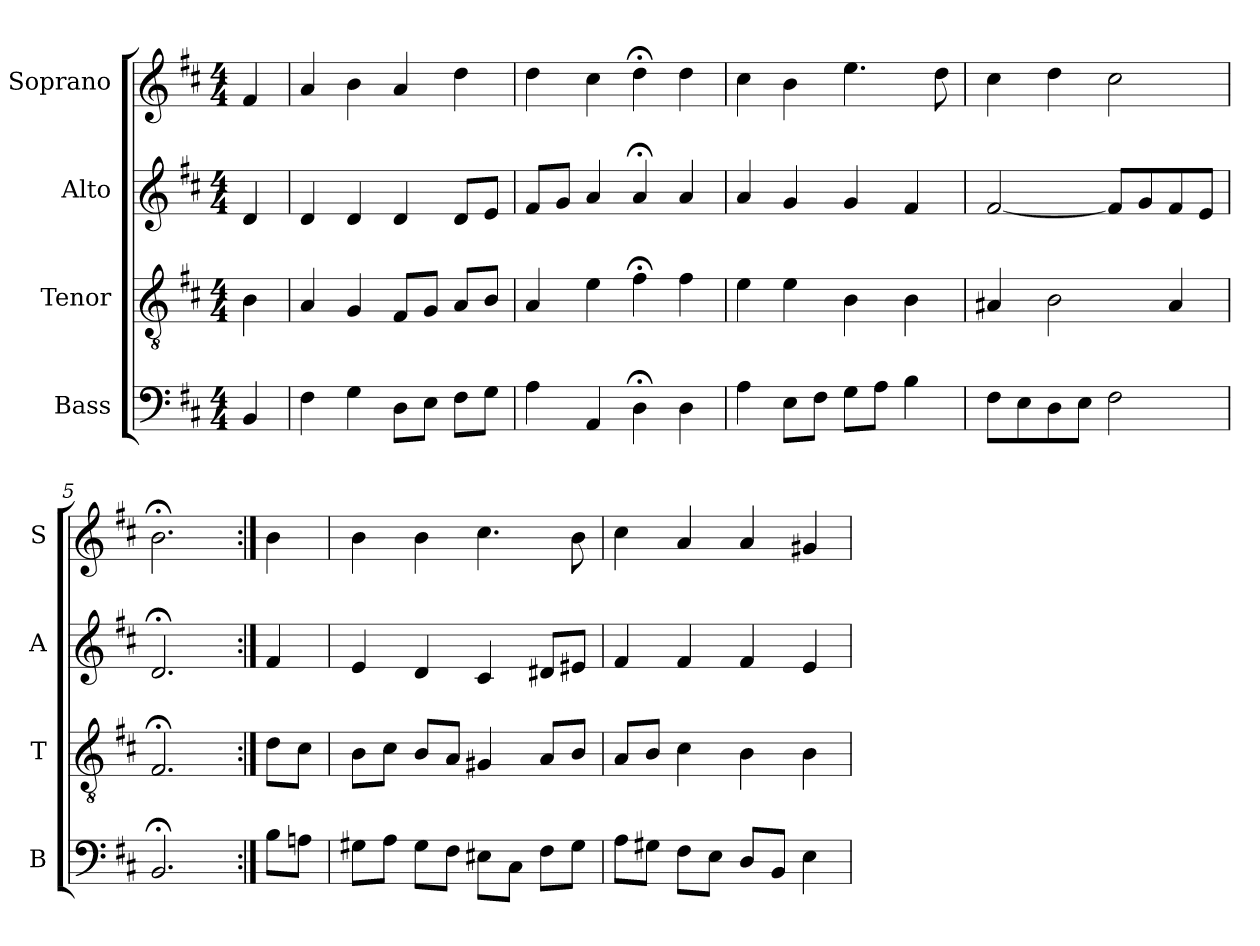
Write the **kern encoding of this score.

**kern	**kern	**kern	**kern
*part4	*part3	*part2	*part1
*staff4	*staff3	*staff2	*staff1
*I"Bass	*I"Tenor	*I"Alto	*I"Soprano
*I'B	*I'T	*I'A	*I'S
*clefF4	*clefGv2	*clefG2	*clefG2
*k[f#c#]	*k[f#c#]	*k[f#c#]	*k[f#c#]
*b:	*b:	*b:	*b:
*M4/4	*M4/4	*M4/4	*M4/4
*MM100	*MM100	*MM100	*MM100
=	=	=	=
4BB	4B	4d	4f#
=1	=1	=1	=1
4F#	4A	4d	4a
4G	4G	4d	4b
8DL	8F#L	4d	4a
8EJ	8GJ	.	.
8F#L	8AL	8dL	4dd
8GJ	8BJ	8eJ	.
=2	=2	=2	=2
4A	4A	8f#L	4dd
.	.	8gJ	.
4AA	4e	4a	4cc#
4D;<	4f#;<	4a;<	4dd;<
4D	4f#	4a	4dd
=3	=3	=3	=3
4A	4e	4a	4cc#
8EL	4e	4g	4b
8F#J	.	.	.
8GL	4B	4g	4.ee
8AJ	.	.	.
4B	4B	4f#	.
.	.	.	8dd
=4	=4	=4	=4
8F#L	4A#X	[2f#	4cc#
8E	.	.	.
8D	2B	.	4dd
8EJ	.	.	.
2F#	.	8f#L]	2cc#
.	.	8g	.
.	4A#	8f#	.
.	.	8eJ	.
=5	=5	=5	=5
2.BB;<	2.F#;<	2.d;<	2.b;<
=:|!	=:|!	=:|!	=:|!
8BL	8dL	4f#	4b
8AnJ	8c#J	.	.
=6	=6	=6	=6
8G#XL	8BL	4e	4b
8AJ	8c#J	.	.
8G#L	8BL	4d	4b
8F#J	8AJ	.	.
8E#XL	4G#X	4c#	4.cc#
8C#J	.	.	.
8F#L	8AL	8d#XL	.
8G#J	8BJ	8e#XJ	8b
=7	=7	=7	=7
8AL	8AL	4f#	4cc#
8G#XJ	8BJ	.	.
8F#L	4c#	4f#	4a
8EJ	.	.	.
8DL	4B	4f#	4a
8BBJ	.	.	.
4E	4B	4e	4g#X
=	=	=	=
*-	*-	*-	*-
